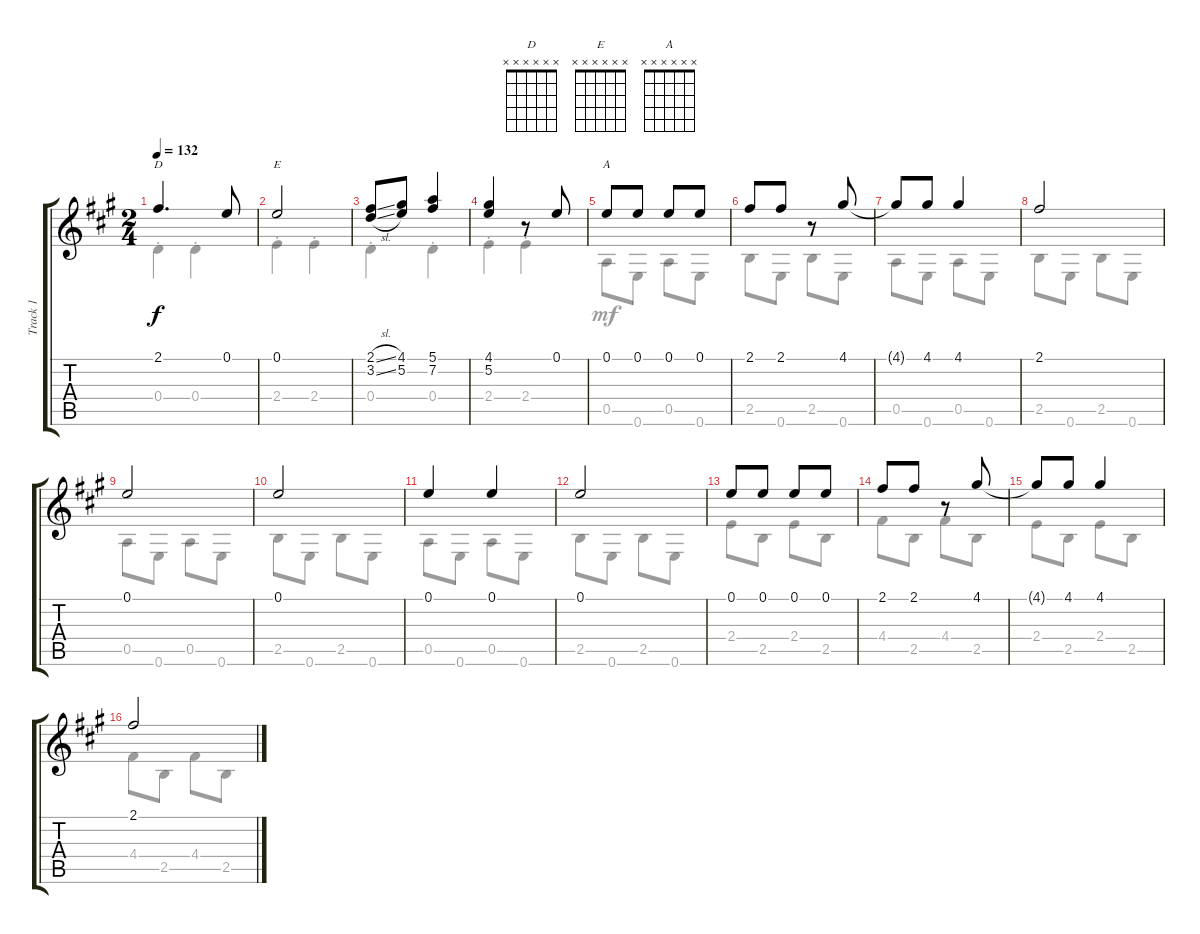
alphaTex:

\track ("Track 1" "Track 1") {instrument acousticguitarnylon}
\staff {score tabs}
\tuning (E4 B3 G3 D3 A2 E2) {hide}
\chord ("D" x x x x x x)
\chord ("E" x x x x x x)
\chord ("A" x x x x x x)
\voice
\ts (2 4)
\tempo 132
\clef g2
\ks a
2.1.4{d ch "D" dy f} 0.1.8 |
0.1.2{ch "E"} |
(2.1{sl} 3.2{sl}).8 (4.1 5.2).8 (5.1 7.2).4 |
(4.1 5.2).4 r.8 0.1.8 |
0.1.8{ch "A"} 0.1.8 0.1.8 0.1.8 |
2.1.8 2.1.8 r.8 4.1.8 |
4.1{t}.8 4.1.8 4.1.4 |
2.1.2 |
0.1.2 |
0.1.2 |
0.1.4 0.1.4 |
0.1.2 |
0.1.8 0.1.8 0.1.8 0.1.8 |
2.1.8 2.1.8 r.8 4.1.8 |
4.1{t}.8 4.1.8 4.1.4 |
2.1.2
\voice
\clef g2
\ottava regular
\simile none
\ks a
0.4{st}.4{dy f} 0.4{st}.4 |
2.4{st}.4 2.4{st}.4 |
0.4{st}.4 0.4{st}.4 |
2.4{st}.4 2.4{st}.4 |
0.5.8{dy mf} 0.6.8 0.5.8 0.6.8 |
2.5.8 0.6.8 2.5.8 0.6.8 |
0.5.8 0.6.8 0.5.8 0.6.8 |
2.5.8 0.6.8 2.5.8 0.6.8 |
0.5.8 0.6.8 0.5.8 0.6.8 |
2.5.8 0.6.8 2.5.8 0.6.8 |
0.5.8 0.6.8 0.5.8 0.6.8 |
2.5.8 0.6.8 2.5.8 0.6.8 |
2.4.8 2.5.8 2.4.8 2.5.8 |
4.4.8 2.5.8 4.4.8 2.5.8 |
2.4.8 2.5.8 2.4.8 2.5.8 |
4.4.8 2.5.8 4.4.8 2.5.8
